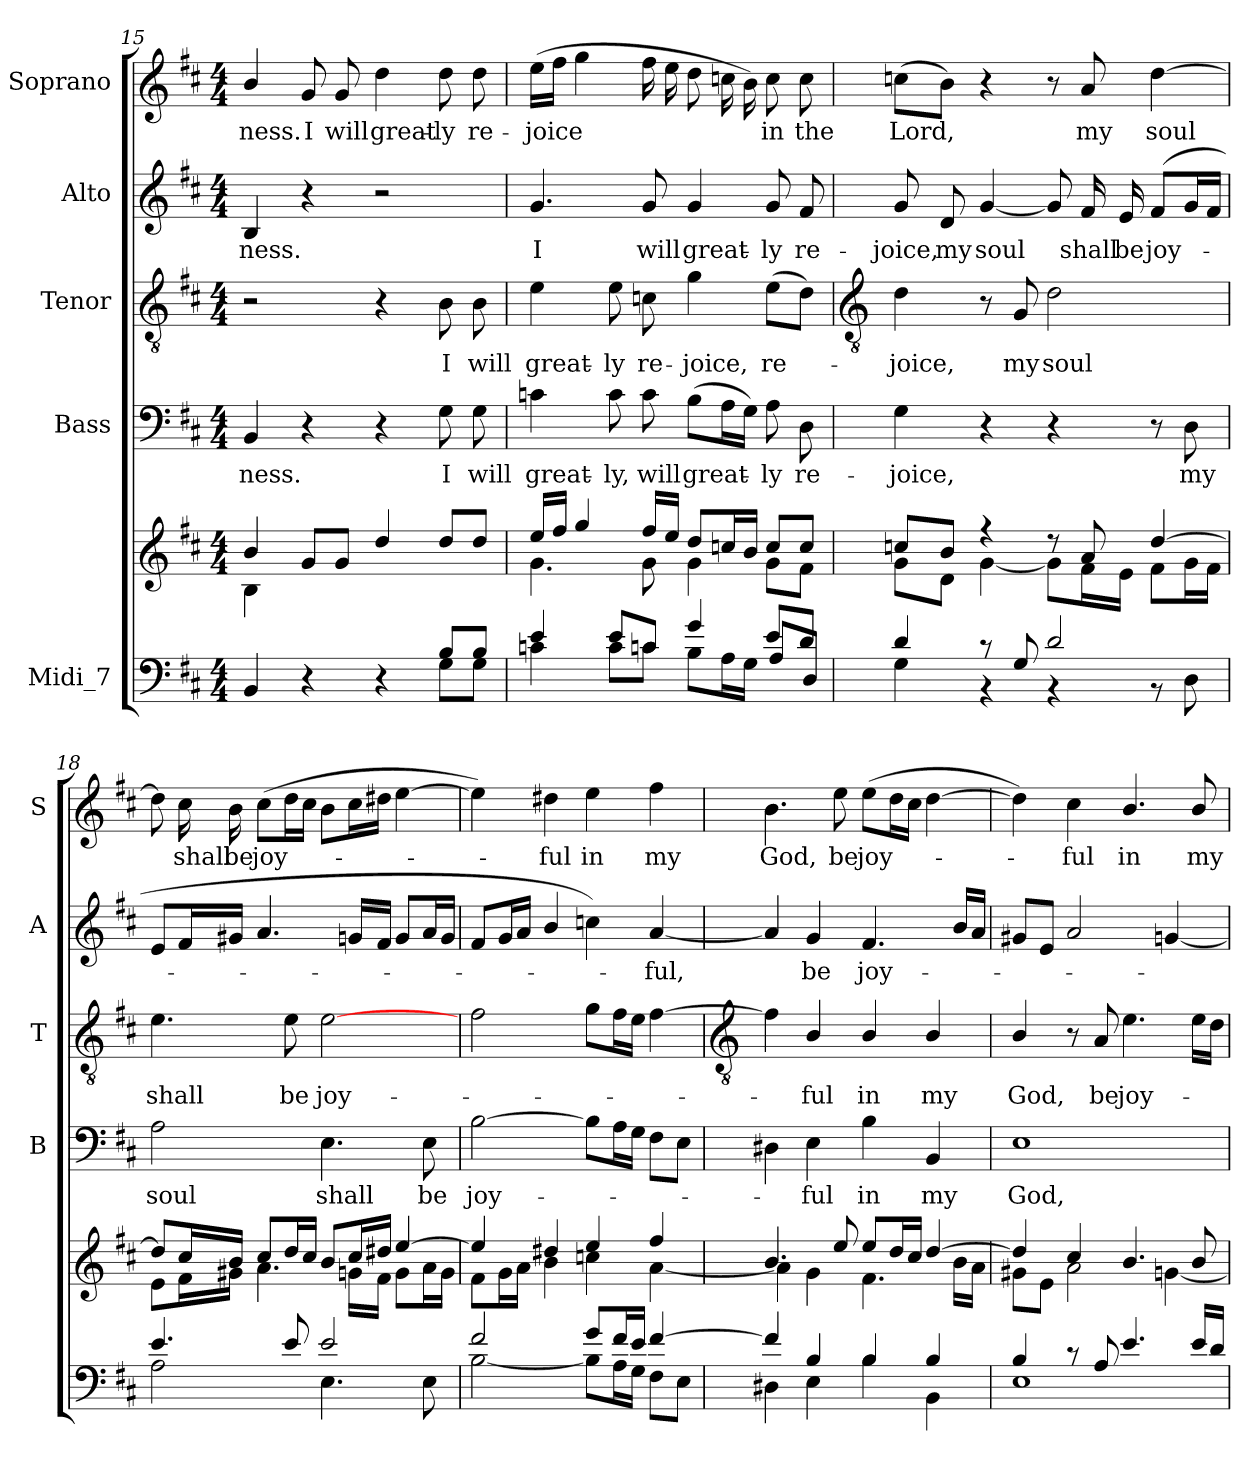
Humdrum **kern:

**kern	**kern	**kern	**text	**kern	**text	**kern	**text	**kern	**text
*part5	*part5	*part4	*part4	*part3	*part3	*part2	*part2	*part1	*part1
*staff6	*staff5	*staff4	*staff4	*staff3	*staff3	*staff2	*staff2	*staff1	*staff1
*I"Midi_7	*	*I"Bass	*	*I"Tenor	*	*I"Alto	*	*I"Soprano	*
*	*	*I'B	*	*I'T	*	*I'A	*	*I'S	*
*clefF4	*clefG2	*clefF4	*	*clefGv2	*	*clefG2	*	*clefG2	*
*k[f#c#]	*k[f#c#]	*k[f#c#]	*	*k[f#c#]	*	*k[f#c#]	*	*k[f#c#]	*
*D:	*D:	*D:	*	*D:	*	*D:	*	*D:	*
*M4/4	*M4/4	*M4/4	*	*M4/4	*	*M4/4	*	*M4/4	*
=15	=15	=15	=15	=15	=15	=15	=15	=15	=15
*^	*^	*	*	*	*	*	*	*	*
!	!	!	!	!	!LO:LY:b	!	!	!	!LO:LY:b	!	!LO:LY:b
4BB/	4ryy	4b/	4B\	4BB	-ness.	2r	.	4B	-ness.	4b/	-ness.
!	!	!	!	!	!	!	!	!	!	!	!LO:LY:b
4r	4ryy	8g/L	4ryy	4r	.	.	.	4r	.	8g	I
!	!	!	!	!	!	!	!	!	!	!	!LO:LY:b
.	.	8g/J	.	.	.	.	.	.	.	8g	will
!	!	!	!	!	!	!	!	!	!	!	!LO:LY:b
4r	4ryy	4dd/	2ryy	4r	.	4r	.	2r	.	4dd	great-
!	!	!	!	!	!LO:LY:b	!	!LO:LY:b	!	!	!	!LO:LY:b
8B/L	8G\L	8dd/L	.	8G	I	8B	I	.	.	8dd	-ly
!	!	!	!	!	!LO:LY:b	!	!LO:LY:b	!	!	!	!LO:LY:b
8B/J	8G\J	8dd/J	.	8G	will	8B	will	.	.	8dd	re-
=16	=16	=16	=16	=16	=16	=16	=16	=16	=16	=16	=16
!	!	!	!	!	!LO:LY:b	!	!LO:LY:b	!	!LO:LY:b	!	!LO:LY:b
4e/	4cn\	16ee/LL	4.g\	4cn	great-	4e	great-	4.g	I	(>16eeLL	-joice
.	.	16ff#/JJ	.	.	.	.	.	.	.	16ff#JJ	.
.	.	4gg/	.	.	.	.	.	.	.	4gg	.
!	!	!	!	!	!LO:LY:b	!	!LO:LY:b	!	!	!	!
8e/L	8c\L	.	.	8c	-ly,	8e	-ly	.	.	.	.
!	!	!	!	!	!LO:LY:b	!	!LO:LY:b	!	!LO:LY:b	!	!
8cn/J	8c\J	16ff#/LL	8g\	8c	will	8cn	re-	8g	will	16ff#LL	.
.	.	16ee/JJ	.	.	.	.	.	.	.	16ee	.
!	!	!	!	!	!LO:LY:b	!	!LO:LY:b	!	!LO:LY:b	!	!
4g/	8B\L	8dd/L	4g\	(>8BL	great-	4g	-joice,	4g	great-	8ddJ	.
.	16A\L	16ccn/L	.	16AL	.	.	.	.	.	16ccnLL	.
.	16G/JJ	16b/JJ	.	16GJJ)	.	.	.	.	.	16bJJ)	.
!	!	!	!	!	!LO:LY:b	!	!LO:LY:b	!	!LO:LY:b	!	!LO:LY:b
8e/L	8A\L	8cc/L	8g\L	8A	ly	(>8eL	re-	8g	-ly	8cc	in
!	!	!	!	!	!LO:LY:b	!	!	!	!LO:LY:b	!	!LO:LY:b
8d/J	8D/J	8cc/J	8f#\J	8D	re-	8dJ)	.	8f#	re-	8cc	the
!!LO:LB:g=z
=17	=17	=17	=17	=17	=17	=17	=17	=17	=17	=17	=17
*	*	*	*	*	*	*clefGv2	*	*	*	*	*
!	!	!	!	!	!LO:LY:b	!	!LO:LY:b	!	!LO:LY:b	!	!LO:LY:b
4d	4G\	8ccn/L	8g\L	4G	-joice,	4d	joice,	8g	-joice,	(>8ccnL	Lord,
!	!	!	!	!	!	!	!	!	!LO:LY:b	!	!
.	.	8b/J	8d\J	.	.	.	.	8d	my	8bJ)	.
!	!	!	!	!	!	!	!	!	!LO:LY:b	!	!
8r	4r	4r	[4g\	4r	.	8r	.	[4g	soul	4r	.
!	!	!	!	!	!	!	!LO:LY:b	!	!	!	!
8G/	.	.	.	.	.	8G	my	.	.	.	.
!	!	!	!	!	!	!	!LO:LY:b	!	!	!	!
2d/	4r	8r	8g\L]	4r	.	2d	soul	8g]	.	8r	.
!	!	!	!	!	!	!	!	!	!LO:LY:b	!	!LO:LY:b
.	.	8a/	16f#\L	.	.	.	.	16f#	shall	8a	my
!	!	!	!	!	!	!	!	!	!LO:LY:b	!	!
.	.	.	16e\JJ	.	.	.	.	16e	be	.	.
!	!	!	!	!	!	!	!	!	!LO:LY:b	!	!LO:LY:b
.	8r	[4dd/	8f#\L	8r	.	.	.	(<8f#L	joy-	[4dd	soul
!	!	!	!	!	!LO:LY:b	!	!	!	!	!	!
.	8D\	.	16g\L	8D	my	.	.	16gL	.	.	.
.	.	.	16f#\JJ	.	.	.	.	16f#JJ	.	.	.
=18	=18	=18	=18	=18	=18	=18	=18	=18	=18	=18	=18
!	!	!	!	!	!LO:LY:b	!	!LO:LY:b	!	!	!	!
4.e/	2A\	8dd/L]	8e\L	2A	soul	4.e	shall	8eL	.	8dd]	.
!	!	!	!	!	!	!	!	!	!	!	!LO:LY:b
.	.	16cc#/L	16f#\L	.	.	.	.	16f#L	.	16cc#	shall
!	!	!	!	!	!	!	!	!	!	!	!LO:LY:b
.	.	16b/JJ	16g#X\JJ	.	.	.	.	16g#XJJ	.	16b	be
!	!	!	!	!	!	!	!	!	!	!	!LO:LY:b
.	.	8cc#/L	4.a\	.	.	.	.	4.a	.	(>8cc#L	joy-
!	!	!	!	!	!	!	!LO:LY:b	!	!	!	!
8e/	.	16dd/L	.	.	.	8e	be	.	.	16ddL	.
.	.	16cc#/JJ	.	.	.	.	.	.	.	16cc#JJ	.
!	!	!	!	!	!LO:LY:b	!	!LO:LY:b	!	!	!	!
2e/	4.E\	8b/L	.	4.E	shall	[2e	joy-	.	.	8bL	.
.	.	16cc#/L	16gn\LL	.	.	.	.	16gnLL	.	16cc#L	.
.	.	16dd#X/JJ	16f#\JJ	.	.	.	.	16f#JJ	.	16dd#XJJ	.
.	.	[4ee/	8g\L	.	.	.	.	8gL	.	[4ee	.
!	!	!	!	!	!LO:LY:b	!	!	!	!	!	!
.	8E\	.	16a\L	8E	be	.	.	16aL	.	.	.
.	.	.	16g\JJ	.	.	.	.	16gJJ	.	.	.
=19	=19	=19	=19	=19	=19	=19	=19	=19	=19	=19	=19
!	!	!	!	!	!LO:LY:b	!	!	!	!	!	!
2f#	[2B\	4ee/]	8f#\L	[2B	joy-	2f#	.	8f#L	.	4ee])	.
.	.	.	16g\L	.	.	.	.	16gL	.	.	.
.	.	.	16a\JJ	.	.	.	.	16aJJ	.	.	.
!	!	!	!	!	!	!	!	!	!	!	!LO:LY:b
.	.	4dd#X/	4b\	.	.	.	.	4b/	.	4dd#X	ful
!	!	!	!	!	!	!	!	!	!	!	!LO:LY:b
8g/L	8B\L]	4ee/	4ccn\	8BL]	.	8gL	.	4ccn)	.	4ee	in
16f#/L	16A\L	.	.	16AL	.	16f#L	.	.	.	.	.
16e/JJ	16G\JJ	.	.	16GJJ	.	16eJJ	.	.	.	.	.
!	!	!	!	!	!	!	!	!	!LO:LY:b	!	!LO:LY:b
[4f#/	8F#\L	4ff#/	[4a\	8F#L	.	[4f#	.	[4a	ful,	4ff#	my
.	8E\J	.	.	8EJ	.	.	.	.	.	.	.
!!LO:LB:g=z
=20	=20	=20	=20	=20	=20	=20	=20	=20	=20	=20	=20
*	*	*	*	*	*	*clefGv2	*	*	*	*	*
!	!	!	!	!	!	!	!	!	!	!	!LO:LY:b
4f#/]	4D#X\	4.b/	4a\]	4D#X	.	4f#]	.	4a]	.	4.b	God,
!	!	!	!	!	!LO:LY:b	!	!LO:LY:b	!	!LO:LY:b	!	!
4B/	4E\	.	4g\	4E	ful	4B/	ful	4g	be	.	.
!	!	!	!	!	!	!	!	!	!	!	!LO:LY:b
.	.	8ee/	.	.	.	.	.	.	.	8ee	be
!	!	!	!	!	!LO:LY:b	!	!LO:LY:b	!	!LO:LY:b	!	!LO:LY:b
4B/	4B\	8ee/L	4.f#\	4B	in	4B/	in	4.f#	joy-	(>8eeL	joy-
.	.	16dd/L	.	.	.	.	.	.	.	16ddL	.
.	.	16cc#/JJ	.	.	.	.	.	.	.	16cc#JJ	.
!	!	!	!	!	!LO:LY:b	!	!LO:LY:b	!	!	!	!
4B/	4BB\	[4dd/	.	4BB	my	4B/	my	.	.	[4dd	.
.	.	.	16b\LL	.	.	.	.	16bLL	.	.	.
.	.	.	16a\JJ	.	.	.	.	16aJJ	.	.	.
=21	=21	=21	=21	=21	=21	=21	=21	=21	=21	=21	=21
!	!	!	!	!	!LO:LY:b	!	!LO:LY:b	!	!	!	!
4B/	1E\	4dd/]	8g#X\L	1E	God,	4B/	God,	8g#XL	.	4dd])	.
.	.	.	8e\J	.	.	.	.	8eJ	.	.	.
!	!	!	!	!	!	!	!	!	!	!	!LO:LY:b
8r	.	4cc#/	2a\	.	.	8r	.	2a	.	4cc#	ful
!	!	!	!	!	!	!	!LO:LY:b	!	!	!	!
8A/	.	.	.	.	.	8A	be	.	.	.	.
!	!	!	!	!	!	!	!LO:LY:b	!	!	!	!LO:LY:b
4.e/	.	4.b/	.	.	.	4.e	joy-	.	.	4.b/	in
.	.	.	[4gn\	.	.	.	.	[4gn	.	.	.
!	!	!	!	!	!	!	!	!	!	!	!LO:LY:b
16e/LL	.	8b/	.	.	.	16eLL	.	.	.	8b/	my
16d/JJ	.	.	.	.	.	16dJJ	.	.	.	.	.
*v	*v	*	*	*	*	*	*	*	*	*	*
*	*v	*v	*	*	*	*	*	*	*	*
=	=	=	=	=	=	=	=	=	=
*-	*-	*-	*-	*-	*-	*-	*-	*-	*-
